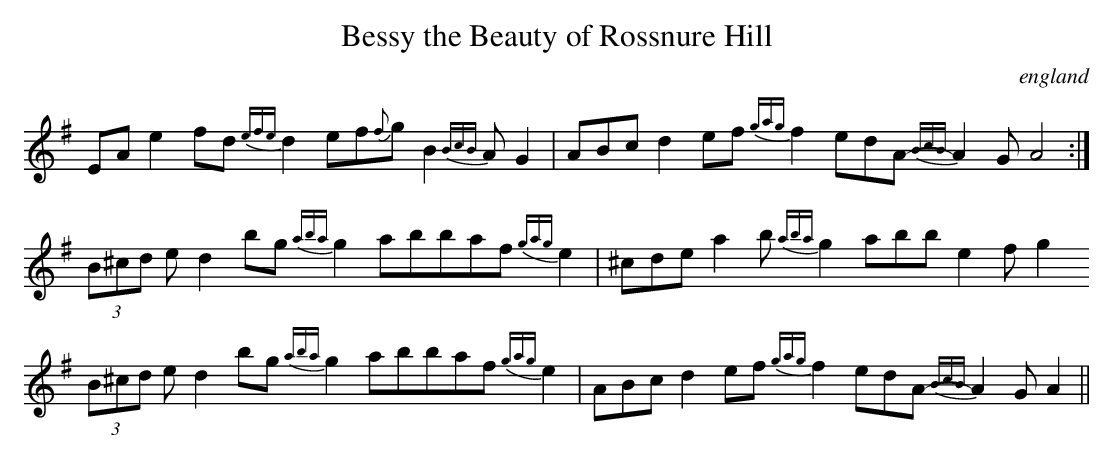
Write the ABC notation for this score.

X:1
T:Bessy the Beauty of Rossnure Hill
O:england
K:G
EAe2 fd {efe}d2 ef{f}g B2 {BcB}A G2 | ABcd2 ef {gag}f2 edA-{BcB}A2GA4 :|
(3B^cd ed2 bg {aba}g2 abbaf {gag}e2 | ^cdea2b {aba}g2 abbe2 fg2
(3B^cd ed2 bg {aba}g2 abbaf {gag}e2 | ABcd2 ef {gag}f2 edA-{BcB}A2GA2 ||
